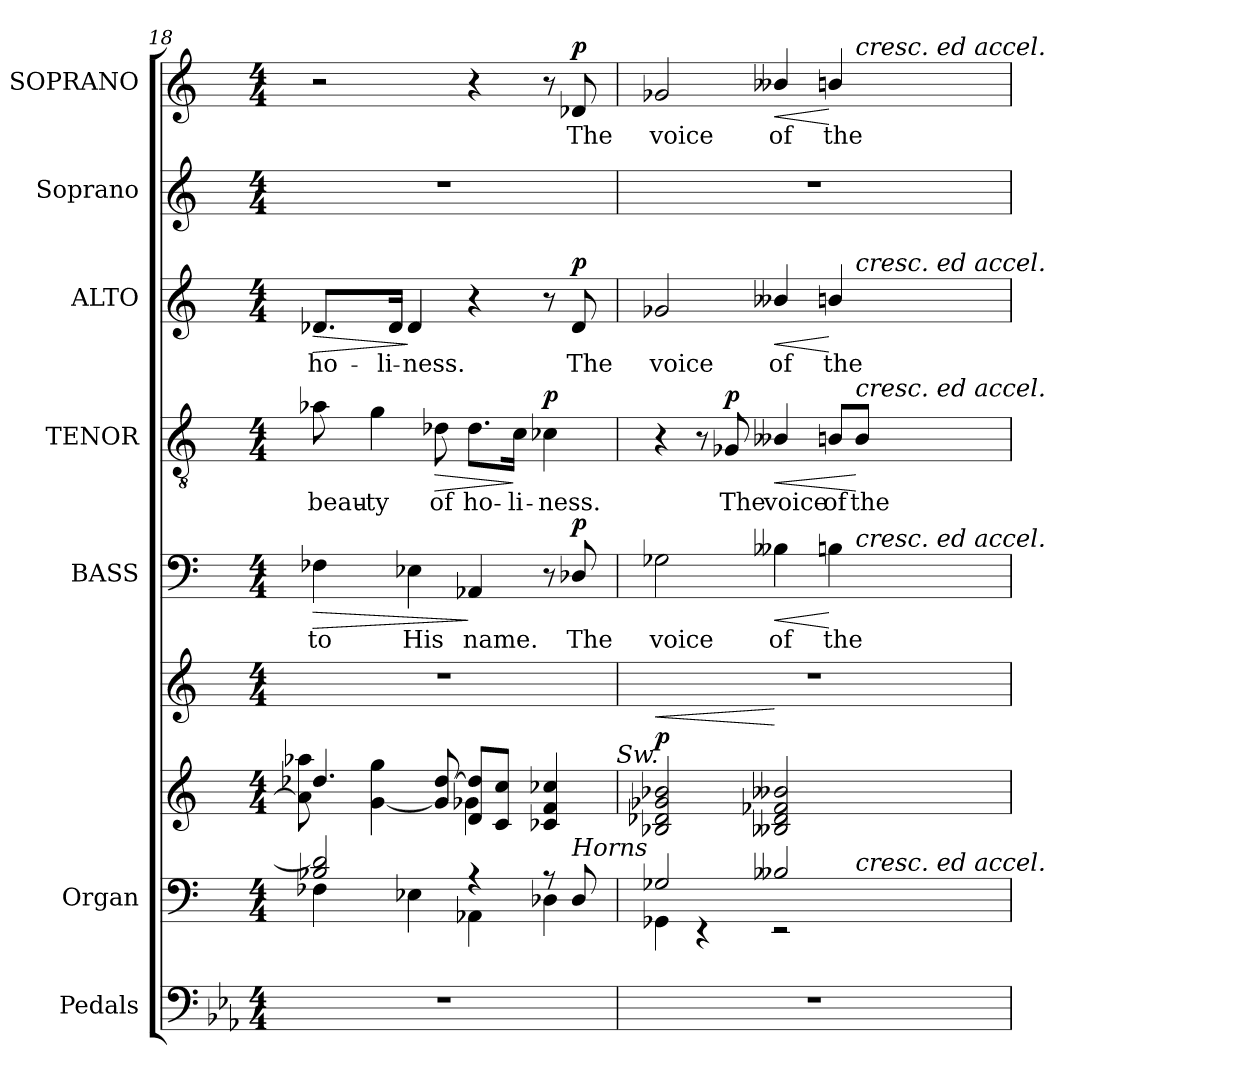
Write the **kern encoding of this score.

**kern	**kern	**kern	**kern	**dynam	**kern	**text	**dynam	**kern	**text	**dynam	**kern	**text	**dynam	**kern	**kern	**text	**dynam
*part7	*part6	*part6	*part6	*part6	*part5	*part5	*part5	*part4	*part4	*part4	*part3	*part3	*part3	*part2	*part1	*part1	*part1
*staff9	*staff8	*staff7	*staff6	*staff6/7/8	*staff5	*staff5	*staff5	*staff4	*staff4	*staff4	*staff3	*staff3	*staff3	*staff2	*staff1	*staff1	*staff1
*I"Pedals	*I"Organ	*	*	*	*I"BASS	*	*	*I"TENOR	*	*	*I"ALTO	*	*	*I"Soprano	*I"SOPRANO	*	*
*I'Ped.	*I'Org.	*	*	*	*I'B.	*	*	*I'T.	*	*	*I'A.	*	*	*I'S.	*I'S.	*	*
!!LO:LB:g=z
*clefF4	*clefF4	*clefG2	*clefG2	*	*clefF4	*	*	*clefGv2	*	*	*clefG2	*	*	*clefG2	*clefG2	*	*
*	*	*	*	*	*	*	*	*ITrd7c12	*	*	*	*	*	*	*	*	*
*k[b-e-a-]	*k[]	*k[]	*k[]	*	*k[]	*	*	*k[]	*	*	*k[]	*	*	*k[]	*k[]	*	*
*E-:	*C:	*C:	*C:	*	*C:	*	*	*C:	*	*	*C:	*	*	*C:	*C:	*	*
*M4/4	*M4/4	*M4/4	*M4/4	*	*M4/4	*	*	*M4/4	*	*	*M4/4	*	*	*M4/4	*M4/4	*	*
=18	=18	=18	=18	=18	=18	=18	=18	=18	=18	=18	=18	=18	=18	=18	=18	=18	=18
*	*^	*^	*	*	*	*	*	*	*	*	*	*	*	*	*	*	*
!	!	!	!	!	!	!	!	!LO:LY:b:color=#000000	!LO:HP:b	!	!	!	!	!	!	!	!	!	!
!	!	!	!	!	!	!	!	!	!	!	!LO:LY:b:color=#000000	!	!	!	!	!	!	!	!
!	!	!	!	!	!	!	!	!	!	!	!	!	!	!LO:LY:b:color=#000000	!LO:HP:b	!	!	!	!
*	*	*	*	*^	*	*	*	*	*	*	*	*	*	*	*	*	*	*	*
1r	2B-i/ 2d-i]	4F-Xi\	4.dd-Xi/	8a-i\] 8aa-i	2ryy	1r	.	4F-Xi\	-to	>	8A-i\	beau-	.	8.d-Xi/L	ho-	>	1r	2r	.	.
!	!	!	!	!	!	!	!	!	!	!	!	!LO:LY:b:color=#000000	!	!	!	!	!	!	!	!
.	.	.	.	[4gi\ 4ggi	.	.	.	.	.	.	4Gi\	-ty	.	.	.	.	.	.	.	.
!	!	!	!	!	!	!	!	!	!	!	!	!	!	!	!LO:LY:b:color=#000000	!	!	!	!	!
.	.	.	.	.	.	.	.	.	.	.	.	.	.	16d-i/Jk	-li-	.	.	.	.	.
!	!	!	!	!	!	!	!	!	!LO:LY:b:color=#000000	!	!	!	!	!	!	!	!	!	!	!
!	!	!	!	!	!	!	!	!	!	!	!	!	!	!	!LO:LY:b:color=#000000	!	!	!	!	!
.	.	4E-i\	.	.	.	.	.	4E-i\	His	.	.	.	.	4d-i/	-ness.	]	.	.	.	.
!	!	!	!	!	!	!	!	!	!	!	!	!LO:LY:b:color=#000000	!LO:HP:b	!	!	!	!	!	!	!
.	.	.	8gi/] [8dd-i	8ryy	.	.	.	.	.	.	8D-Xi\	of	>	.	.	.	.	.	.	.
!	!	!	!	!	!	!	!	!	!LO:LY:b:color=#000000	!	!	!	!	!	!	!	!	!	!	!
!	!	!	!	!	!	!	!	!	!	!	!	!LO:LY:b:color=#000000	!	!	!	!	!	!	!	!
.	4r	4AA-i\	8di/ 8dd-i]L	4g-Xi\	4ryy	.	.	4AA-i/	name.	]	8.D-i\L	ho-	.	4r	.	.	.	4r	.	.
.	.	.	8ci/ 8cciJ	.	.	.	.	.	.	.	.	.	.	.	.	.	.	.	.	.
!	!	!	!	!	!	!	!	!	!	!	!	!LO:LY:b:color=#000000	!	!	!	!	!	!	!	!
.	.	.	.	.	.	.	.	.	.	.	16Ci\Jk	-li-	]	.	.	.	.	.	.	.
!	!	!	!	!	!	!	!	!	!	!	!	!LO:LY:b:color=#000000	!	!	!	!	!	!	!	!
.	8r	4D-Xi\	4c-Xi/ 4fi 4cc-Xi	4ryy	8ryy	.	.	8r	.	.	4C-Xi\	-ness.	p	8r	.	.	.	8r	.	.
!	!	!	!	!	!	!	!	!	!LO:LY:b:color=#000000	!	!	!	!	!	!	!	!	!	!	!
!	!	!	!	!	!	!	!	!	!	!	!	!	!	!	!LO:LY:b:color=#000000	!	!	!	!	!
!	!LO:TX:a:i:t=Horns	!	!	!	!	!	!	!	!	!	!	!	!	!	!	!	!	!	!	!
!	!	!	!	!	!	!	!	!	!	!	!	!	!	!	!	!	!	!	!LO:LY:b:color=#000000	!
.	8D-i/	.	.	.	16ryy	.	.	8D-Xi/	The	p	.	.	.	8d-i/	The	p	.	8d-Xi/	The	p
.	.	.	.	.	32ryy	.	.	.	.	.	.	.	.	.	.	.	.	.	.	.
.	.	.	.	.	64ryy	.	.	.	.	.	.	.	.	.	.	.	.	.	.	.
.	.	.	.	.	128...ryy	.	.	.	.	.	.	.	.	.	.	.	.	.	.	.
!	!	!	!	!	!LO:TX:a:i:t=Sw.	!	!	!	!	!	!	!	!	!	!	!	!	!	!	!
.	.	.	.	.	1024ryy	.	.	.	.	.	.	.	.	.	.	.	.	.	.	.
=19	=19	=19	=19	=19	=19	=19	=19	=19	=19	=19	=19	=19	=19	=19	=19	=19	=19	=19	=19	=19
!	!	!	!	!	!	!	!LO:HP:b	!	!	!	!	!	!	!	!	!	!	!	!	!
*	*	*	*v	*v	*v	*	*	*	*	*	*	*	*	*	*	*	*	*	*	*
*	*	*	*^	*	*	*	*	*	*	*	*	*	*	*	*	*	*	*
*	*	*	*	*^	*	*	*	*	*	*	*	*	*	*	*	*	*	*	*
!	!	!	!	!	!	!	!	!	!LO:LY:b:color=#000000	!	!	!	!	!	!	!	!	!	!	!
*	*	*	*v	*v	*v	*	*	*	*	*	*	*	*	*	*	*	*	*	*	*
*	*	*	*^	*	*	*	*	*	*	*	*	*	*	*	*	*	*	*
*	*	*	*	*^	*	*	*	*	*	*	*	*	*	*	*	*	*	*	*
!	!	!	!	!	!	!	!	!	!	!	!	!	!	!	!LO:LY:b:color=#000000	!	!	!	!	!
*	*	*	*v	*v	*v	*	*	*	*	*	*	*	*	*	*	*	*	*	*	*
*	*	*	*^	*	*	*	*	*	*	*	*	*	*	*	*	*	*	*
*	*	*	*	*^	*	*	*	*	*	*	*	*	*	*	*	*	*	*	*
!	!	!	!	!	!	!	!	!	!	!	!	!	!	!	!	!	!	!	!LO:LY:b:color=#000000	!
*	*	*^	*v	*v	*v	*	*	*^	*	*	*	*	*	*^	*	*	*	*^	*	*
1r	2G-Xi/	4GG-Xi\	2..ryy	2B-i/ 2d-Xi 2g-Xi 2b-i	1r	< p	2G-Xi\	2..ryy	voice	.	4r	.	.	2g-Xi/	2..ryy	voice	.	1r	2g-Xi/	2..ryy	voice	.
.	.	4r	.	.	.	.	.	.	.	.	8r	.	.	.	.	.	.	.	.	.	.	.
!	!	!	!	!	!	!	!	!	!	!	!	!LO:LY:b:color=#000000	!	!	!	!	!	!	!	!	!	!
.	.	.	.	.	.	.	.	.	.	.	8GG-Xi/	The	p	.	.	.	.	.	.	.	.	.
!	!	!	!	!	!	!	!	!	!LO:LY:b:color=#000000	!LO:HP:b	!	!	!	!	!	!	!	!	!	!	!	!
!	!	!	!	!	!	!	!	!	!	!	!	!LO:LY:b:color=#000000	!LO:HP:b	!	!	!	!	!	!	!	!	!
!	!	!	!	!	!	!	!	!	!	!	!	!	!	!	!	!LO:LY:b:color=#000000	!LO:HP:b	!	!	!	!	!
!	!	!	!	!	!	!	!	!	!	!	!	!	!	!	!	!	!	!	!	!	!LO:LY:b:color=#000000	!LO:HP:b
.	2B--Xi/	2r	.	2B--Xi/ 2d-i 2f-Xi 2b--Xi	.	[	4B--Xi\	.	of	<	4BB--Xi/	voice	<	4b--Xi/	.	of	<	.	4b--Xi/	.	of	<
!	!	!	!	!	!	!	!	!	!LO:LY:b:color=#000000	!	!	!	!	!	!	!	!	!	!	!	!	!
!	!	!	!	!	!	!	!	!	!	!	!	!LO:LY:b:color=#000000	!	!	!	!	!	!	!	!	!	!
!	!	!	!	!	!	!	!	!	!	!	!	!	!	!	!	!LO:LY:b:color=#000000	!	!	!	!	!	!
!	!	!	!	!	!	!	!	!	!	!	!	!	!	!	!	!	!	!	!	!	!LO:LY:b:color=#000000	!
.	.	.	.	.	.	.	4Bi\	.	the	[	8BBi/L	of	.	4bi/	.	the	[	.	4bi/	.	the	[
!	!	!	!	!	!	!	!	!	!	!	!	!	!	!	!	!	!	!	!	!LO:TX:a:i:t=cresc. ed accel.	!	!
!	!	!	!	!	!	!	!	!	!	!	!	!	!	!	!LO:TX:a:i:t=cresc. ed accel.	!	!	!	!	!	!	!
!	!	!	!	!	!	!	!	!	!	!	!LO:TX:a:i:t=cresc. ed accel.	!	!	!	!	!	!	!	!	!	!	!
!	!	!	!	!	!	!	!	!LO:TX:a:i:t=cresc. ed accel.	!	!	!	!	!	!	!	!	!	!	!	!	!	!
!	!	!	!LO:TX:a:i:t=cresc. ed accel.	!	!	!	!	!	!	!	!	!	!	!	!	!	!	!	!	!	!	!
!	!	!	!	!	!	!	!	!	!	!	!	!LO:LY:b:color=#000000	!	!	!	!	!	!	!	!	!	!
.	.	.	8ryy	.	.	.	.	8ryy	.	.	8BBi/J	the	[	.	8ryy	.	.	.	.	8ryy	.	.
*	*v	*v	*v	*	*	*	*v	*v	*	*	*	*	*	*v	*v	*	*	*	*v	*v	*	*
=	=	=	=	=	=	=	=	=	=	=	=	=	=	=	=	=	=
*-	*-	*-	*-	*-	*-	*-	*-	*-	*-	*-	*-	*-	*-	*-	*-	*-	*-
